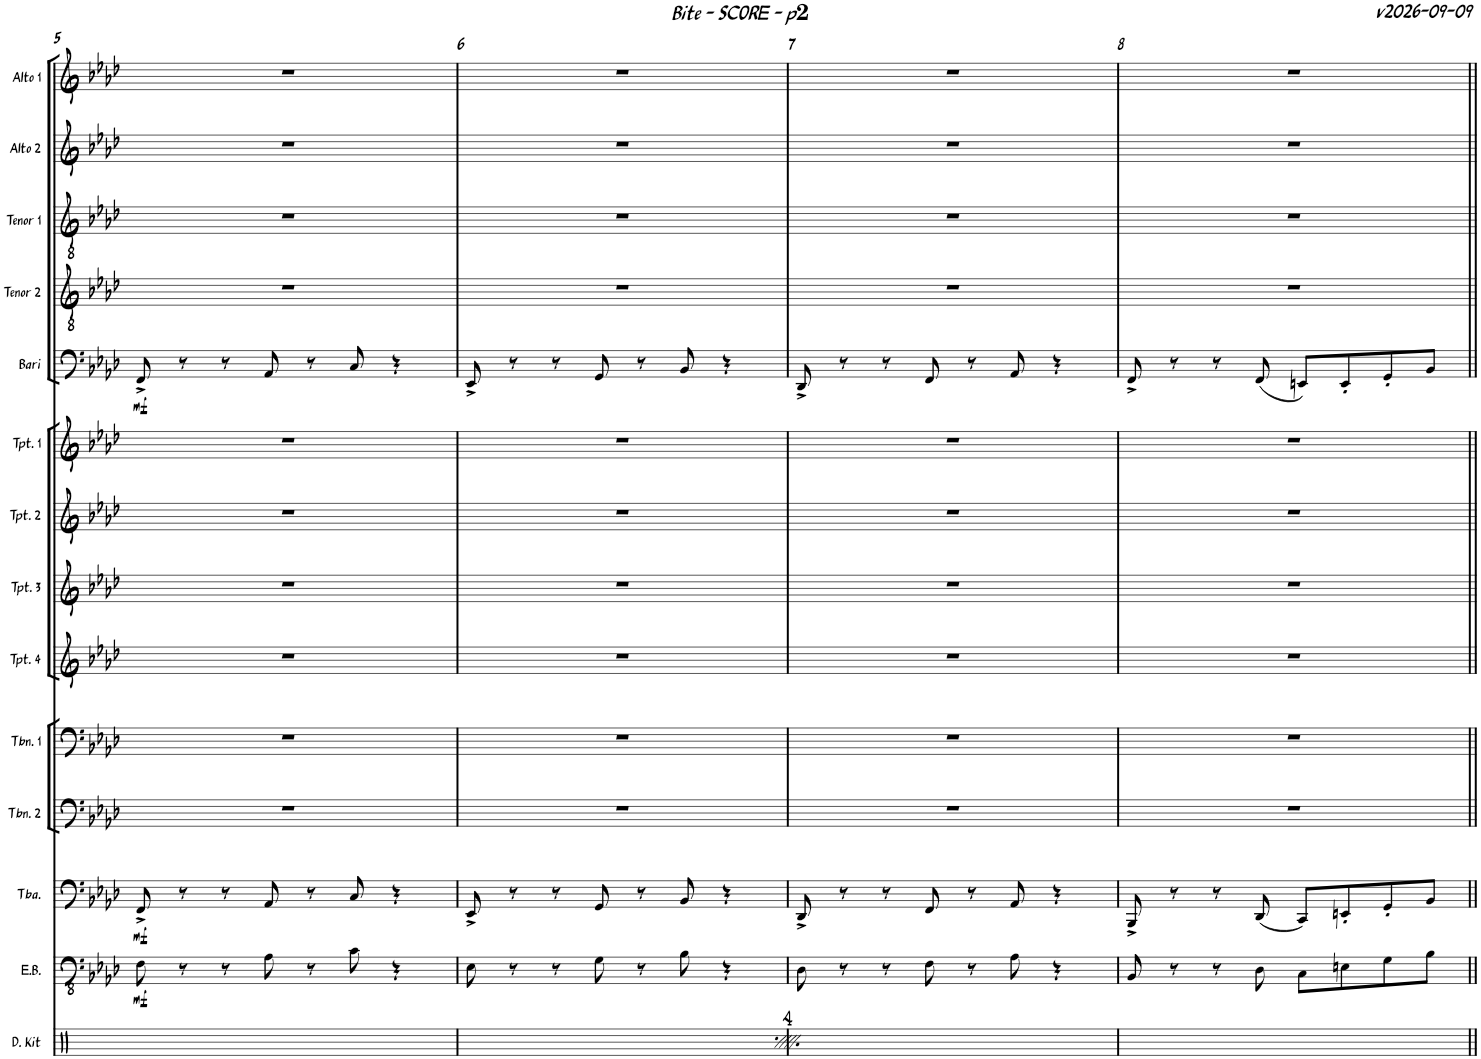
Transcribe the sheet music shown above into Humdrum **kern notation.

**kern	**text	**dynam	**kern	**dynam	**kern	**dynam	**kern	**kern	**kern	**kern	**kern	**kern	**kern	**dynam	**kern	**kern	**kern	**kern
*part14	*part14	*part14	*part13	*part13	*part12	*part12	*part11	*part10	*part9	*part8	*part7	*part6	*part5	*part5	*part4	*part3	*part2	*part1
*staff14	*staff14	*staff14	*staff13	*staff13	*staff12	*staff12	*staff11	*staff10	*staff9	*staff8	*staff7	*staff6	*staff5	*staff5	*staff4	*staff3	*staff2	*staff1
*I"Drum Kit	*	*	*I"Electric Bass	*	*I"Tuba	*	*I"Trombone 2	*I"Trombone 1	*I"Trumpet 4	*I"Trumpet 3	*I"Trumpet 2	*I"Trumpet 1	*I"Bari Sax	*	*I"Tenor Sax 2	*I"Tenor Sax 1	*I"Alto Sax 2	*I"Alto Sax 1
*I'D. Kit	*	*	*I'E.B.	*	*I'Tba.	*	*I'Tbn. 2	*I'Tbn. 1	*I'Tpt. 4	*I'Tpt. 3	*I'Tpt. 2	*I'Tpt. 1	*I'Bari	*	*I'Tenor 2	*I'Tenor 1	*I'Alto 2	*I'Alto 1
!!LO:PB:g=z
*clefX	*	*	*clefFv4	*	*clefF4	*	*clefF4	*clefF4	*clefG2	*clefG2	*clefG2	*clefG2	*clefF4	*	*clefGv2	*clefGv2	*clefG2	*clefG2
*	*	*	*	*	*	*	*	*	*Trd1c2	*Trd1c2	*Trd1c2	*Trd1c2	*Trd12c21	*	*Trd8c14	*Trd8c14	*Trd5c9	*Trd5c9
*k[]	*	*	*k[b-e-a-d-]	*	*k[b-e-a-d-]	*	*k[b-e-a-d-]	*k[b-e-a-d-]	*k[b-e-a-d-]	*k[b-e-a-d-]	*k[b-e-a-d-]	*k[b-e-a-d-]	*k[b-e-a-d-]	*	*k[b-e-a-d-]	*k[b-e-a-d-]	*k[b-e-a-d-]	*k[b-e-a-d-]
*M4/4	*	*	*M4/4	*	*M4/4	*	*M4/4	*M4/4	*M4/4	*M4/4	*M4/4	*M4/4	*M4/4	*	*M4/4	*M4/4	*M4/4	*M4/4
=5	=5	=5	=5	=5	=5	=5	=5	=5	=5	=5	=5	=5	=5	=5	=5	=5	=5	=5
!LO:TX:a:t=on snare rim	!	!	!	!	!	!	!	!	!	!	!	!	!	!	!	!	!	!
!	!LO:LY:b	!LO:DY:b	!	!LO:DY:b	!	!LO:DY:b	!	!	!	!	!	!	!	!LO:DY:b	!	!	!	!
*^	*	*	*	*	*	*	*	*	*	*	*	*	*	*	*	*	*	*
8Rdd^/L	4Rf\	R	mf	8FF\	mf	8FF^/	mf	1r	1r	1r	1r	1r	1r	8FF^/	mf	1r	1r	1r	1r
!	!	!LO:LY:b	!	!	!	!	!	!	!	!	!	!	!	!	!	!	!	!	!
16Rdd/L	.	r	.	8r	.	8r	.	.	.	.	.	.	.	8r	.	.	.	.	.
!	!	!LO:LY:b	!	!	!	!	!	!	!	!	!	!	!	!	!	!	!	!	!
16Rdd^/JJ	.	L	.	.	.	.	.	.	.	.	.	.	.	.	.	.	.	.	.
16r	2.ryy	.	.	8r	.	8r	.	.	.	.	.	.	.	8r	.	.	.	.	.
!	!	!LO:LY:b	!	!	!	!	!	!	!	!	!	!	!	!	!	!	!	!	!
*tremolo	*	*	*	*	*	*	*	*	*	*	*	*	*	*	*	*	*	*	*
32Rdd/LLL	.	l	.	.	.	.	.	.	.	.	.	.	.	.	.	.	.	.	.
32Rdd/	.	.	.	.	.	.	.	.	.	.	.	.	.	.	.	.	.	.	.
*Xtremolo	*	*	*	*	*	*	*	*	*	*	*	*	*	*	*	*	*	*	*
!	!	!LO:LY:b	!	!	!	!	!	!	!	!	!	!	!	!	!	!	!	!	!
16Rdd^/	.	R	.	8AA-\	.	8AA-/	.	.	.	.	.	.	.	8AA-/	.	.	.	.	.
!	!	!LO:LY:b	!	!	!	!	!	!	!	!	!	!	!	!	!	!	!	!	!
16Rdd^/JJ	.	L	.	.	.	.	.	.	.	.	.	.	.	.	.	.	.	.	.
16r	.	.	.	8r	.	8r	.	.	.	.	.	.	.	8r	.	.	.	.	.
!	!	!LO:LY:b	!	!	!	!	!	!	!	!	!	!	!	!	!	!	!	!	!
16Rdd/KL	.	l	.	.	.	.	.	.	.	.	.	.	.	.	.	.	.	.	.
!	!	!LO:LY:b	!	!	!	!	!	!	!	!	!	!	!	!	!	!	!	!	!
8Rdd^/J	.	R	.	8C\	.	8C/	.	.	.	.	.	.	.	8C/	.	.	.	.	.
!	!	!LO:LY:b	!	!	!	!	!	!	!	!	!	!	!	!	!	!	!	!	!
8Rdd^/L	.	L	.	4r	.	4r	.	.	.	.	.	.	.	4r	.	.	.	.	.
*Xbrackettup	*	*	*	*	*	*	*	*	*	*	*	*	*	*	*	*	*	*	*
!	!	!LO:LY:b	!	!	!	!	!	!	!	!	!	!	!	!	!	!	!	!	!
24Rdd/L	.	r	.	.	.	.	.	.	.	.	.	.	.	.	.	.	.	.	.
!	!	!LO:LY:b	!	!	!	!	!	!	!	!	!	!	!	!	!	!	!	!	!
24Rdd/	.	l	.	.	.	.	.	.	.	.	.	.	.	.	.	.	.	.	.
!	!	!LO:LY:b	!	!	!	!	!	!	!	!	!	!	!	!	!	!	!	!	!
24Rdd/JJ	.	l	.	.	.	.	.	.	.	.	.	.	.	.	.	.	.	.	.
*v	*v	*	*	*	*	*	*	*	*	*	*	*	*	*	*	*	*	*	*
=6	=6	=6	=6	=6	=6	=6	=6	=6	=6	=6	=6	=6	=6	=6	=6	=6	=6	=6
!	!LO:LY:b	!	!	!	!	!	!	!	!	!	!	!	!	!	!	!	!	!
8Rdd^/L	R	.	8EE-\	.	8EE-^/	.	1r	1r	1r	1r	1r	1r	8EE-^/	.	1r	1r	1r	1r
!	!LO:LY:b	!	!	!	!	!	!	!	!	!	!	!	!	!	!	!	!	!
16Rdd/L	r	.	8r	.	8r	.	.	.	.	.	.	.	8r	.	.	.	.	.
!	!LO:LY:b	!	!	!	!	!	!	!	!	!	!	!	!	!	!	!	!	!
16Rdd^/JJ	L	.	.	.	.	.	.	.	.	.	.	.	.	.	.	.	.	.
16r	.	.	8r	.	8r	.	.	.	.	.	.	.	8r	.	.	.	.	.
!	!LO:LY:b	!	!	!	!	!	!	!	!	!	!	!	!	!	!	!	!	!
*tremolo	*	*	*	*	*	*	*	*	*	*	*	*	*	*	*	*	*	*
32Rdd/LLL	l	.	.	.	.	.	.	.	.	.	.	.	.	.	.	.	.	.
32Rdd/	.	.	.	.	.	.	.	.	.	.	.	.	.	.	.	.	.	.
*Xtremolo	*	*	*	*	*	*	*	*	*	*	*	*	*	*	*	*	*	*
!	!LO:LY:b	!	!	!	!	!	!	!	!	!	!	!	!	!	!	!	!	!
16Rdd^/	R	.	8GG\	.	8GG/	.	.	.	.	.	.	.	8GG/	.	.	.	.	.
!	!LO:LY:b	!	!	!	!	!	!	!	!	!	!	!	!	!	!	!	!	!
16Rdd^/JJ	L	.	.	.	.	.	.	.	.	.	.	.	.	.	.	.	.	.
16r	.	.	8r	.	8r	.	.	.	.	.	.	.	8r	.	.	.	.	.
!	!LO:LY:b	!	!	!	!	!	!	!	!	!	!	!	!	!	!	!	!	!
16Rdd/KL	l	.	.	.	.	.	.	.	.	.	.	.	.	.	.	.	.	.
!	!LO:LY:b	!	!	!	!	!	!	!	!	!	!	!	!	!	!	!	!	!
8Rdd^/J	R	.	8BB-\	.	8BB-/	.	.	.	.	.	.	.	8BB-/	.	.	.	.	.
!	!LO:LY:b	!	!	!	!	!	!	!	!	!	!	!	!	!	!	!	!	!
*tremolo	*	*	*	*	*	*	*	*	*	*	*	*	*	*	*	*	*	*
32Rdd/LLL	r	.	4r	.	4r	.	.	.	.	.	.	.	4r	.	.	.	.	.
32Rdd/	.	.	.	.	.	.	.	.	.	.	.	.	.	.	.	.	.	.
!	!LO:LY:b	!	!	!	!	!	!	!	!	!	!	!	!	!	!	!	!	!
32Rdd/	l	.	.	.	.	.	.	.	.	.	.	.	.	.	.	.	.	.
32Rdd/	.	.	.	.	.	.	.	.	.	.	.	.	.	.	.	.	.	.
*Xtremolo	*	*	*	*	*	*	*	*	*	*	*	*	*	*	*	*	*	*
!	!LO:LY:b	!	!	!	!	!	!	!	!	!	!	!	!	!	!	!	!	!
16Rdd^/	R	.	.	.	.	.	.	.	.	.	.	.	.	.	.	.	.	.
!	!LO:LY:b	!	!	!	!	!	!	!	!	!	!	!	!	!	!	!	!	!
16Rdd^/JJ	L	.	.	.	.	.	.	.	.	.	.	.	.	.	.	.	.	.
=7	=7	=7	=7	=7	=7	=7	=7	=7	=7	=7	=7	=7	=7	=7	=7	=7	=7	=7
!	!LO:LY:b	!	!	!	!	!	!	!	!	!	!	!	!	!	!	!	!	!
8Rdd^/L	R	.	8DD-\	.	8DD-^/	.	1r	1r	1r	1r	1r	1r	8DD-^/	.	1r	1r	1r	1r
!	!LO:LY:b	!	!	!	!	!	!	!	!	!	!	!	!	!	!	!	!	!
16Rdd/L	r	.	8r	.	8r	.	.	.	.	.	.	.	8r	.	.	.	.	.
!	!LO:LY:b	!	!	!	!	!	!	!	!	!	!	!	!	!	!	!	!	!
16Rdd^/JJ	L	.	.	.	.	.	.	.	.	.	.	.	.	.	.	.	.	.
16r	.	.	8r	.	8r	.	.	.	.	.	.	.	8r	.	.	.	.	.
!	!LO:LY:b	!	!	!	!	!	!	!	!	!	!	!	!	!	!	!	!	!
*tremolo	*	*	*	*	*	*	*	*	*	*	*	*	*	*	*	*	*	*
32Rdd/LLL	l	.	.	.	.	.	.	.	.	.	.	.	.	.	.	.	.	.
32Rdd/	.	.	.	.	.	.	.	.	.	.	.	.	.	.	.	.	.	.
*Xtremolo	*	*	*	*	*	*	*	*	*	*	*	*	*	*	*	*	*	*
!	!LO:LY:b	!	!	!	!	!	!	!	!	!	!	!	!	!	!	!	!	!
16Rdd^/	R	.	8FF\	.	8FF/	.	.	.	.	.	.	.	8FF/	.	.	.	.	.
!	!LO:LY:b	!	!	!	!	!	!	!	!	!	!	!	!	!	!	!	!	!
16Rdd^/JJ	L	.	.	.	.	.	.	.	.	.	.	.	.	.	.	.	.	.
16r	.	.	8r	.	8r	.	.	.	.	.	.	.	8r	.	.	.	.	.
!	!LO:LY:b	!	!	!	!	!	!	!	!	!	!	!	!	!	!	!	!	!
16Rdd/KL	l	.	.	.	.	.	.	.	.	.	.	.	.	.	.	.	.	.
!	!LO:LY:b	!	!	!	!	!	!	!	!	!	!	!	!	!	!	!	!	!
8Rdd^/J	R	.	8AA-\	.	8AA-/	.	.	.	.	.	.	.	8AA-/	.	.	.	.	.
!	!LO:LY:b	!	!	!	!	!	!	!	!	!	!	!	!	!	!	!	!	!
8Rdd^/L	L	.	4r	.	4r	.	.	.	.	.	.	.	4r	.	.	.	.	.
!	!LO:LY:b	!	!	!	!	!	!	!	!	!	!	!	!	!	!	!	!	!
24Rdd/L	r	.	.	.	.	.	.	.	.	.	.	.	.	.	.	.	.	.
!	!LO:LY:b	!	!	!	!	!	!	!	!	!	!	!	!	!	!	!	!	!
24Rdd/	l	.	.	.	.	.	.	.	.	.	.	.	.	.	.	.	.	.
!	!LO:LY:b	!	!	!	!	!	!	!	!	!	!	!	!	!	!	!	!	!
24Rdd/JJ	l	.	.	.	.	.	.	.	.	.	.	.	.	.	.	.	.	.
=8	=8	=8	=8	=8	=8	=8	=8	=8	=8	=8	=8	=8	=8	=8	=8	=8	=8	=8
!	!LO:LY:b	!	!	!	!	!	!	!	!	!	!	!	!	!	!	!	!	!
8Rdd^/L	R	.	8BBB-/	.	8BBB-^/	.	1r	1r	1r	1r	1r	1r	8FF^/	.	1r	1r	1r	1r
!	!LO:LY:b	!	!	!	!	!	!	!	!	!	!	!	!	!	!	!	!	!
16Rdd/L	r	.	8r	.	8r	.	.	.	.	.	.	.	8r	.	.	.	.	.
!	!LO:LY:b	!	!	!	!	!	!	!	!	!	!	!	!	!	!	!	!	!
16Rdd^/JJ	L	.	.	.	.	.	.	.	.	.	.	.	.	.	.	.	.	.
16r	.	.	8r	.	8r	.	.	.	.	.	.	.	8r	.	.	.	.	.
!	!LO:LY:b	!	!	!	!	!	!	!	!	!	!	!	!	!	!	!	!	!
*tremolo	*	*	*	*	*	*	*	*	*	*	*	*	*	*	*	*	*	*
32Rdd/LLL	l	.	.	.	.	.	.	.	.	.	.	.	.	.	.	.	.	.
32Rdd/	.	.	.	.	.	.	.	.	.	.	.	.	.	.	.	.	.	.
*Xtremolo	*	*	*	*	*	*	*	*	*	*	*	*	*	*	*	*	*	*
!	!LO:LY:b	!	!	!	!	!	!	!	!	!	!	!	!	!	!	!	!	!
16Rdd^/	R	.	8DD-\	.	(8DD-/	.	.	.	.	.	.	.	(8FF/	.	.	.	.	.
!	!LO:LY:b	!	!	!	!	!	!	!	!	!	!	!	!	!	!	!	!	!
16Rdd^/JJ	L	.	.	.	.	.	.	.	.	.	.	.	.	.	.	.	.	.
16r	.	.	8CC\L	.	8CC/L)	.	.	.	.	.	.	.	8EEn/L)	.	.	.	.	.
!	!LO:LY:b	!	!	!	!	!	!	!	!	!	!	!	!	!	!	!	!	!
*tremolo	*	*	*	*	*	*	*	*	*	*	*	*	*	*	*	*	*	*
32Rdd/LLL	l	.	.	.	.	.	.	.	.	.	.	.	.	.	.	.	.	.
32Rdd/	.	.	.	.	.	.	.	.	.	.	.	.	.	.	.	.	.	.
*Xtremolo	*	*	*	*	*	*	*	*	*	*	*	*	*	*	*	*	*	*
!	!LO:LY:b	!	!	!	!	!	!	!	!	!	!	!	!	!	!	!	!	!
16Rdd^/	R	.	8EEn\	.	8EEn'/	.	.	.	.	.	.	.	8EE'/	.	.	.	.	.
!	!LO:LY:b	!	!	!	!	!	!	!	!	!	!	!	!	!	!	!	!	!
16Rdd^/JJ	L	.	.	.	.	.	.	.	.	.	.	.	.	.	.	.	.	.
!	!LO:LY:b	!	!	!	!	!	!	!	!	!	!	!	!	!	!	!	!	!
*tremolo	*	*	*	*	*	*	*	*	*	*	*	*	*	*	*	*	*	*
32Rdd/LLL	r	.	8GG\	.	8GG'/	.	.	.	.	.	.	.	8GG'/	.	.	.	.	.
32Rdd/	.	.	.	.	.	.	.	.	.	.	.	.	.	.	.	.	.	.
!	!LO:LY:b	!	!	!	!	!	!	!	!	!	!	!	!	!	!	!	!	!
32Rdd/	l	.	.	.	.	.	.	.	.	.	.	.	.	.	.	.	.	.
32Rdd/	.	.	.	.	.	.	.	.	.	.	.	.	.	.	.	.	.	.
*Xtremolo	*	*	*	*	*	*	*	*	*	*	*	*	*	*	*	*	*	*
!	!LO:LY:b	!	!	!	!	!	!	!	!	!	!	!	!	!	!	!	!	!
16Rdd^/	R	.	8BB-\J	.	8BB-/J	.	.	.	.	.	.	.	8BB-/J	.	.	.	.	.
!	!LO:LY:b	!	!	!	!	!	!	!	!	!	!	!	!	!	!	!	!	!
16Rdd^/JJ	L	.	.	.	.	.	.	.	.	.	.	.	.	.	.	.	.	.
=||	=||	=||	=||	=||	=||	=||	=||	=||	=||	=||	=||	=||	=||	=||	=||	=||	=||	=||
*-	*-	*-	*-	*-	*-	*-	*-	*-	*-	*-	*-	*-	*-	*-	*-	*-	*-	*-
